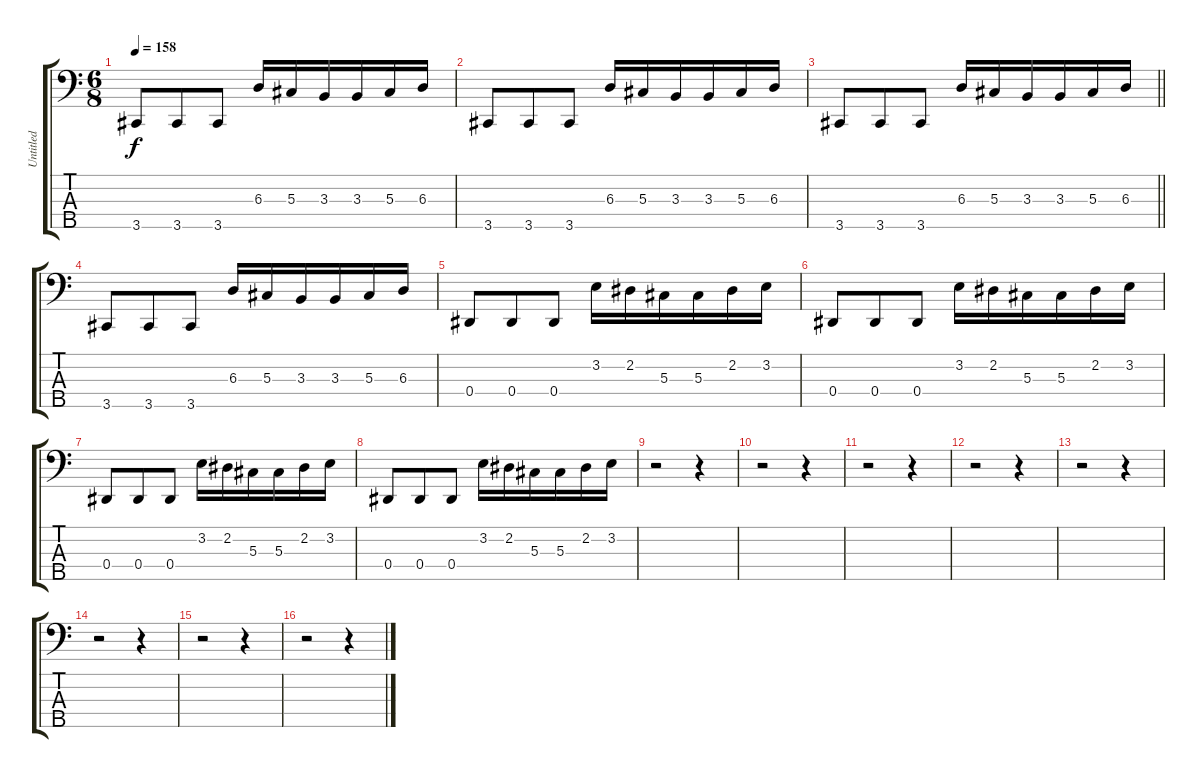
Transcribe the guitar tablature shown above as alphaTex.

\track ("Untitled" "Untitled") {instrument electricbassfinger}
\staff {score tabs}
\tuning (Gb2 Db2 Ab1 Eb1 Bb0) {hide}
\ts (6 8)
\tempo 158
\clef f4
\ks c
3.5.8{dy f} 3.5.8 3.5.8 6.3.16 5.3.16 3.3.16 3.3.16 5.3.16 6.3.16 |
3.5.8 3.5.8 3.5.8 6.3.16 5.3.16 3.3.16 3.3.16 5.3.16 6.3.16 |
\barLineRight lightlight
3.5.8 3.5.8 3.5.8 6.3.16 5.3.16 3.3.16 3.3.16 5.3.16 6.3.16 |
\section ("" " ")
3.5.8 3.5.8 3.5.8 6.3.16 5.3.16 3.3.16 3.3.16 5.3.16 6.3.16 |
0.4.8 0.4.8 0.4.8 3.2.16 2.2.16 5.3.16 5.3.16 2.2.16 3.2.16 |
0.4.8 0.4.8 0.4.8 3.2.16 2.2.16 5.3.16 5.3.16 2.2.16 3.2.16 |
0.4.8 0.4.8 0.4.8 3.2.16 2.2.16 5.3.16 5.3.16 2.2.16 3.2.16 |
0.4.8 0.4.8 0.4.8 3.2.16 2.2.16 5.3.16 5.3.16 2.2.16 3.2.16 |
r.2 r.4 |
r.2 r.4 |
r.2 r.4 |
r.2 r.4 |
r.2 r.4 |
r.2 r.4 |
r.2 r.4 |
r.2 r.4
